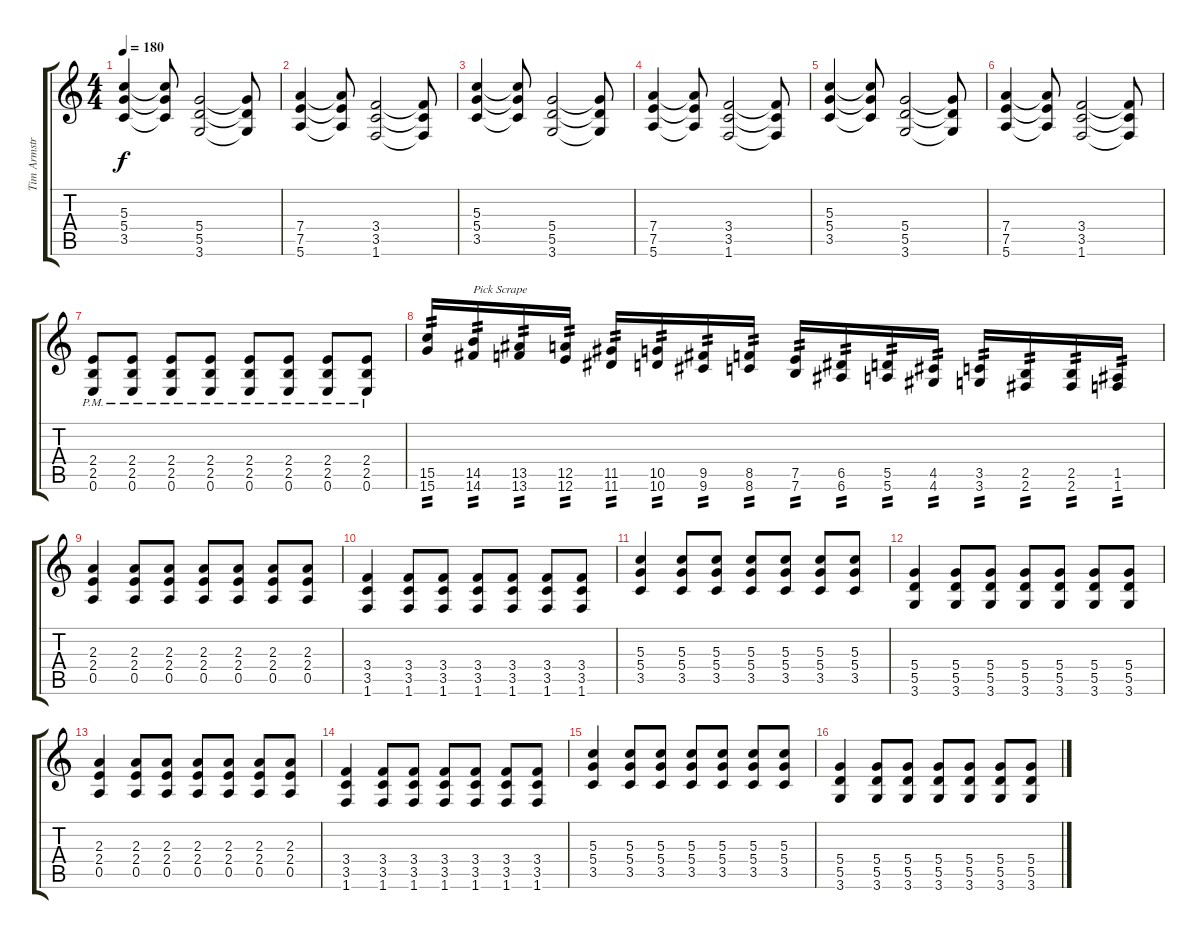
\track ("Tim Armstrong" "Tim Armstr") {instrument distortionguitar}
\staff {score tabs}
\tuning (E4 B3 G3 D3 A2 E2) {hide}
\ts (4 4)
\tempo 180
\clef g2
\ks c
(5.3 5.4 3.5).4{dy f} (5.3{t} 5.4{t} 3.5{t}).8 (5.4 5.5 3.6).2 (5.4{t} 5.5{t} 3.6{t}).8 |
(7.4 7.5 5.6).4 (7.4{t} 7.5{t} 5.6{t}).8 (3.4 3.5 1.6).2 (3.4{t} 3.5{t} 1.6{t}).8 |
(5.3 5.4 3.5).4 (5.3{t} 5.4{t} 3.5{t}).8 (5.4 5.5 3.6).2 (5.4{t} 5.5{t} 3.6{t}).8 |
(7.4 7.5 5.6).4 (7.4{t} 7.5{t} 5.6{t}).8 (3.4 3.5 1.6).2 (3.4{t} 3.5{t} 1.6{t}).8 |
(5.3 5.4 3.5).4 (5.3{t} 5.4{t} 3.5{t}).8 (5.4 5.5 3.6).2 (5.4{t} 5.5{t} 3.6{t}).8 |
(7.4 7.5 5.6).4 (7.4{t} 7.5{t} 5.6{t}).8 (3.4 3.5 1.6).2 (3.4{t} 3.5{t} 1.6{t}).8 |
(2.4 2.5 0.6{pm}).8 (2.4 2.5 0.6{pm}).8 (2.4 2.5 0.6{pm}).8 (2.4 2.5 0.6{pm}).8 (2.4 2.5 0.6{pm}).8 (2.4 2.5 0.6{pm}).8 (2.4 2.5 0.6{pm}).8 (2.4 2.5 0.6{pm}).8 |
(15.5 15.6).16{tp 2} (14.5 14.6).16{txt "Pick Scrape" tp 2} (13.5 13.6).16{tp 2} (12.5 12.6).16{tp 2} (11.5 11.6).16{tp 2} (10.5 10.6).16{tp 2} (9.5 9.6).16{tp 2} (8.5 8.6).16{tp 2} (7.5 7.6).16{tp 2} (6.5 6.6).16{tp 2} (5.5 5.6).16{tp 2} (4.5 4.6).16{tp 2} (3.5 3.6).16{tp 2} (2.5 2.6).16{tp 2} (2.5 2.6).16{tp 2} (1.5 1.6).16{tp 2} |
(2.3 2.4 0.5).4{volume 8} (2.3 2.4 0.5).8 (2.3 2.4 0.5).8 (2.3 2.4 0.5).8 (2.3 2.4 0.5).8 (2.3 2.4 0.5).8 (2.3 2.4 0.5).8 |
(3.4 3.5 1.6).4 (3.4 3.5 1.6).8 (3.4 3.5 1.6).8 (3.4 3.5 1.6).8 (3.4 3.5 1.6).8 (3.4 3.5 1.6).8 (3.4 3.5 1.6).8 |
(5.3 5.4 3.5).4 (5.3 5.4 3.5).8 (5.3 5.4 3.5).8 (5.3 5.4 3.5).8 (5.3 5.4 3.5).8 (5.3 5.4 3.5).8 (5.3 5.4 3.5).8 |
(5.4 5.5 3.6).4 (5.4 5.5 3.6).8 (5.4 5.5 3.6).8 (5.4 5.5 3.6).8 (5.4 5.5 3.6).8 (5.4 5.5 3.6).8 (5.4 5.5 3.6).8 |
(2.3 2.4 0.5).4{volume 8} (2.3 2.4 0.5).8 (2.3 2.4 0.5).8 (2.3 2.4 0.5).8 (2.3 2.4 0.5).8 (2.3 2.4 0.5).8 (2.3 2.4 0.5).8 |
(3.4 3.5 1.6).4 (3.4 3.5 1.6).8 (3.4 3.5 1.6).8 (3.4 3.5 1.6).8 (3.4 3.5 1.6).8 (3.4 3.5 1.6).8 (3.4 3.5 1.6).8 |
(5.3 5.4 3.5).4 (5.3 5.4 3.5).8 (5.3 5.4 3.5).8 (5.3 5.4 3.5).8 (5.3 5.4 3.5).8 (5.3 5.4 3.5).8 (5.3 5.4 3.5).8 |
(5.4 5.5 3.6).4 (5.4 5.5 3.6).8 (5.4 5.5 3.6).8 (5.4 5.5 3.6).8 (5.4 5.5 3.6).8 (5.4 5.5 3.6).8 (5.4 5.5 3.6).8
